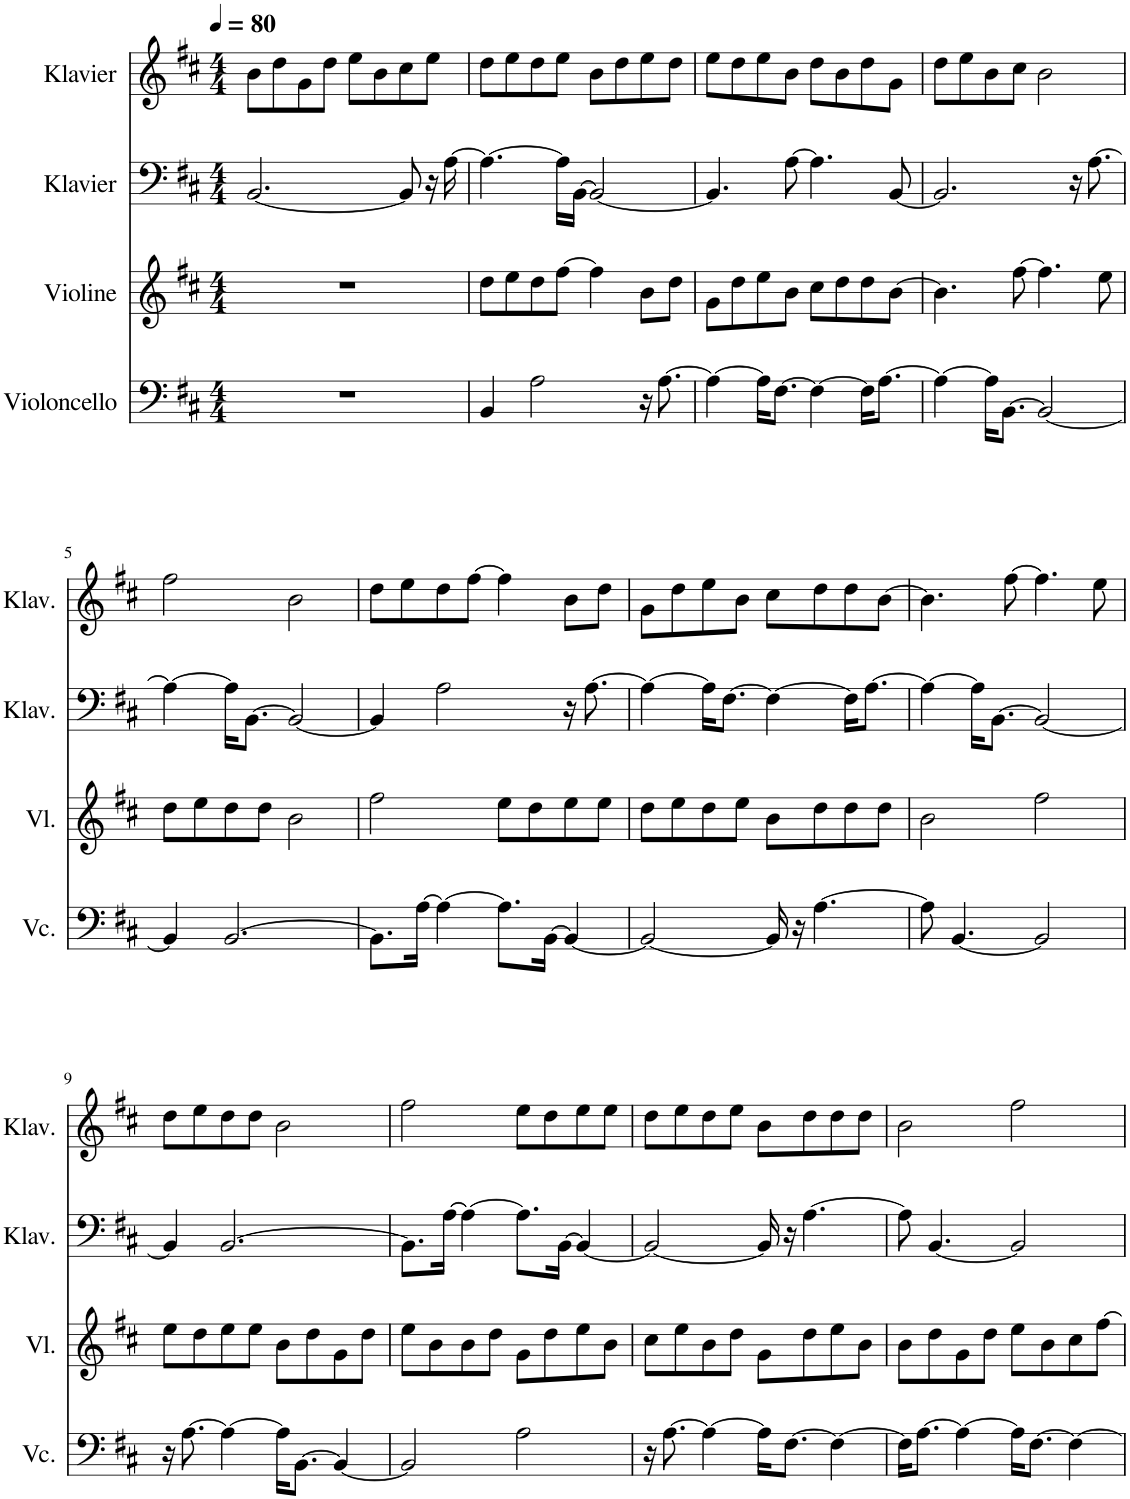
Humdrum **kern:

**kern	**kern	**kern	**kern
*part4	*part3	*part2	*part1
*staff4	*staff3	*staff2	*staff1
*I"Violoncello	*I"Violine	*I"Klavier	*I"Klavier
*I'Vc.	*I'Vl.	*I'Klav.	*I'Klav.
*clefF4	*clefG2	*clefF4	*clefG2
*k[f#c#]	*k[f#c#]	*k[f#c#]	*k[f#c#]
*M4/4	*M4/4	*M4/4	*M4/4
*MM80	*MM80	*MM80	*MM80
=1	=1	=1	=1
1r	1r	[2.BB/	8b\L
.	.	.	8dd\
.	.	.	8g\
.	.	.	8dd\J
.	.	.	8ee\L
.	.	.	8b\
.	.	8BB/]	8cc#\
.	.	16r	8ee\J
.	.	[16A\	.
=2	=2	=2	=2
4BB/	8dd\L	4.A\_	8dd\L
.	8ee\	.	8ee\
2A\	8dd\	.	8dd\
.	[8ff#\J	16A\LL]	8ee\J
.	.	[16BB\JJ	.
.	4ff#\]	2BB/_	8b\L
.	.	.	8dd\
16r	8b\L	.	8ee\
[8.A\	.	.	.
.	8dd\J	.	8dd\J
=3	=3	=3	=3
4A\_	8g\L	4.BB/]	8ee\L
.	8dd\	.	8dd\
16A\KL]	8ee\	.	8ee\
[8.F#\J	.	.	.
.	8b\J	[8A\	8b\J
4F#\_	8cc#\L	4.A\]	8dd\L
.	8dd\	.	8b\
16F#\KL]	8dd\	.	8dd\
[8.A\J	.	.	.
.	[8b\J	[8BB/	8g\J
=4	=4	=4	=4
4A\_	4.b\]	2.BB/]	8dd\L
.	.	.	8ee\
16A\KL]	.	.	8b\
[8.BB\J	.	.	.
.	[8ff#\	.	8cc#\J
2BB/_	4.ff#\]	.	2b\
.	.	16r	.
.	.	[8.A\	.
.	8ee\	.	.
!!LO:LB:g=z
=5	=5	=5	=5
4BB/]	8dd\L	4A\_	2ff#\
.	8ee\	.	.
[2.BB/	8dd\	16A\KL]	.
.	.	[8.BB\J	.
.	8dd\J	.	.
.	2b\	2BB/_	2b\
=6	=6	=6	=6
8.BB\L]	2ff#\	4BB/]	8dd\L
.	.	.	8ee\
[16A\Jk	.	.	.
4A\_	.	2A\	8dd\
.	.	.	[8ff#\J
8.A\L]	8ee\L	.	4ff#\]
.	8dd\	.	.
[16BB\Jk	.	.	.
4BB/_	8ee\	16r	8b\L
.	.	[8.A\	.
.	8ee\J	.	8dd\J
=7	=7	=7	=7
2BB/_	8dd\L	4A\_	8g\L
.	8ee\	.	8dd\
.	8dd\	16A\KL]	8ee\
.	.	[8.F#\J	.
.	8ee\J	.	8b\J
16BB/]	8b\L	4F#\_	8cc#\L
16r	.	.	.
[4.A\	8dd\	.	8dd\
.	8dd\	16F#\KL]	8dd\
.	.	[8.A\J	.
.	8dd\J	.	[8b\J
=8	=8	=8	=8
8A\]	2b\	4A\_	4.b\]
[4.BB/	.	.	.
.	.	16A\KL]	.
.	.	[8.BB\J	.
.	.	.	[8ff#\
2BB/]	2ff#\	2BB/_	4.ff#\]
.	.	.	8ee\
!!LO:LB:g=z
=9	=9	=9	=9
16r	8ee\L	4BB/]	8dd\L
[8.A\	.	.	.
.	8dd\	.	8ee\
4A\_	8ee\	[2.BB/	8dd\
.	8ee\J	.	8dd\J
16A\KL]	8b\L	.	2b\
[8.BB\J	.	.	.
.	8dd\	.	.
4BB/_	8g\	.	.
.	8dd\J	.	.
=10	=10	=10	=10
2BB/]	8ee\L	8.BB\L]	2ff#\
.	8b\	.	.
.	.	[16A\Jk	.
.	8b\	4A\_	.
.	8dd\J	.	.
2A\	8g\L	8.A\L]	8ee\L
.	8dd\	.	8dd\
.	.	[16BB\Jk	.
.	8ee\	4BB/_	8ee\
.	8b\J	.	8ee\J
=11	=11	=11	=11
16r	8cc#\L	2BB/_	8dd\L
[8.A\	.	.	.
.	8ee\	.	8ee\
4A\_	8b\	.	8dd\
.	8dd\J	.	8ee\J
16A\KL]	8g\L	16BB/]	8b\L
[8.F#\J	.	16r	.
.	8dd\	[4.A\	8dd\
4F#\_	8ee\	.	8dd\
.	8b\J	.	8dd\J
=12	=12	=12	=12
16F#\KL]	8b\L	8A\]	2b\
[8.A\J	.	.	.
.	8dd\	[4.BB/	.
4A\_	8g\	.	.
.	8dd\J	.	.
16A\KL]	8ee\L	2BB/]	2ff#\
[8.F#\J	.	.	.
.	8b\	.	.
4F#\_	8cc#\	.	.
.	[8ff#\J	.	.
=	=	=	=
*-	*-	*-	*-
